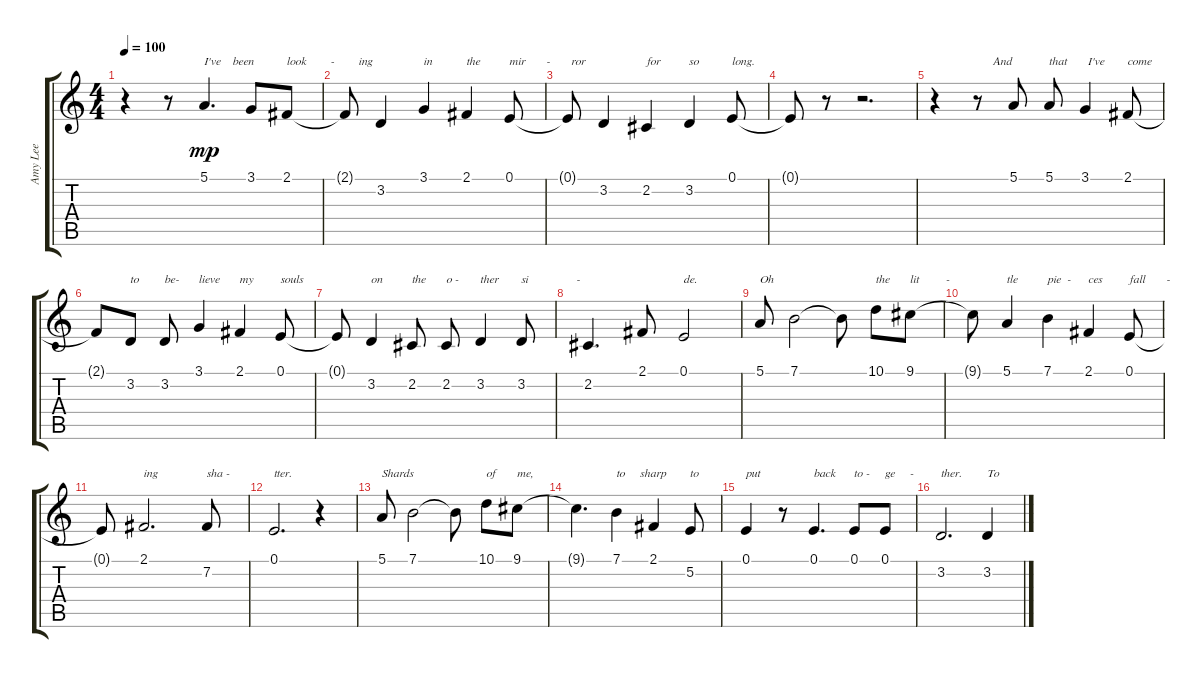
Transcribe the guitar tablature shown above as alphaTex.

\track ("Amy Lee" "Amy Lee") {instrument clarinet}
\staff {score tabs}
\tuning (E4 B3 G3 D3 A2 E2) {hide}
\ts (4 4)
\tempo 100
\clef g2
\ks c
r.4{dy mp instrument clarinet} r.8 5.1.4{d txt "I've    been"} 3.1.8 2.1.8{txt "look        -        ing"} |
2.1{t}.8 3.2.4 3.1.4{txt "in"} 2.1.4{txt "the"} 0.1.8{txt "mir       -       ror"} |
0.1{t}.8 3.2.4 2.2.4{txt "for"} 3.2.4{txt "so"} 0.1.8{txt "long."} |
0.1{t}.8 r.8 r.2{d} |
r.4 r.8{txt "     And"} 5.1.8 5.1.8{txt "that"} 3.1.4{txt " I've"} 2.1.8{txt "come"} |
2.1{t}.8 3.2.8{txt "to"} 3.2.8{txt "be-"} 3.1.4{txt "lieve"} 2.1.4{txt "my"} 0.1.8{txt "souls"} |
0.1{t}.8 3.2.4{txt "on"} 2.2.8{txt "the"} 2.2.8{txt "o -"} 3.2.4{txt "ther"} 3.2.8{txt "si                -"} |
2.2.4{d} 2.1.8 0.1.2{txt "de."} |
5.1.8{txt "Oh"} 7.1.2 7.1{t}.8 10.1.8{txt "the"} 9.1.8{txt "lit         -"} |
9.1{t}.8 5.1.4{txt "tle"} 7.1.4{txt "pie  -"} 2.1.4{txt "ces"} 0.1.8{txt "fall       -"} |
0.1{t}.8 2.1.2{d txt "ing"} 7.2.8{txt "sha -"} |
0.1.2{d txt "tter."} r.4 |
5.1.8{txt "Shards"} 7.1.2 7.1{t}.8 10.1.8{txt "of"} 9.1.8{txt "me,"} |
9.1{t}.4{d} 7.1.4{txt "to     sharp"} 2.1.4 5.2.8{txt "to"} |
0.1.4{txt "put"} r.8 0.1.4{d txt "back"} 0.1.8{txt "to -"} 0.1.8{txt "ge     -"} |
3.2.2{d txt "ther."} 3.2.4{txt "To"}
